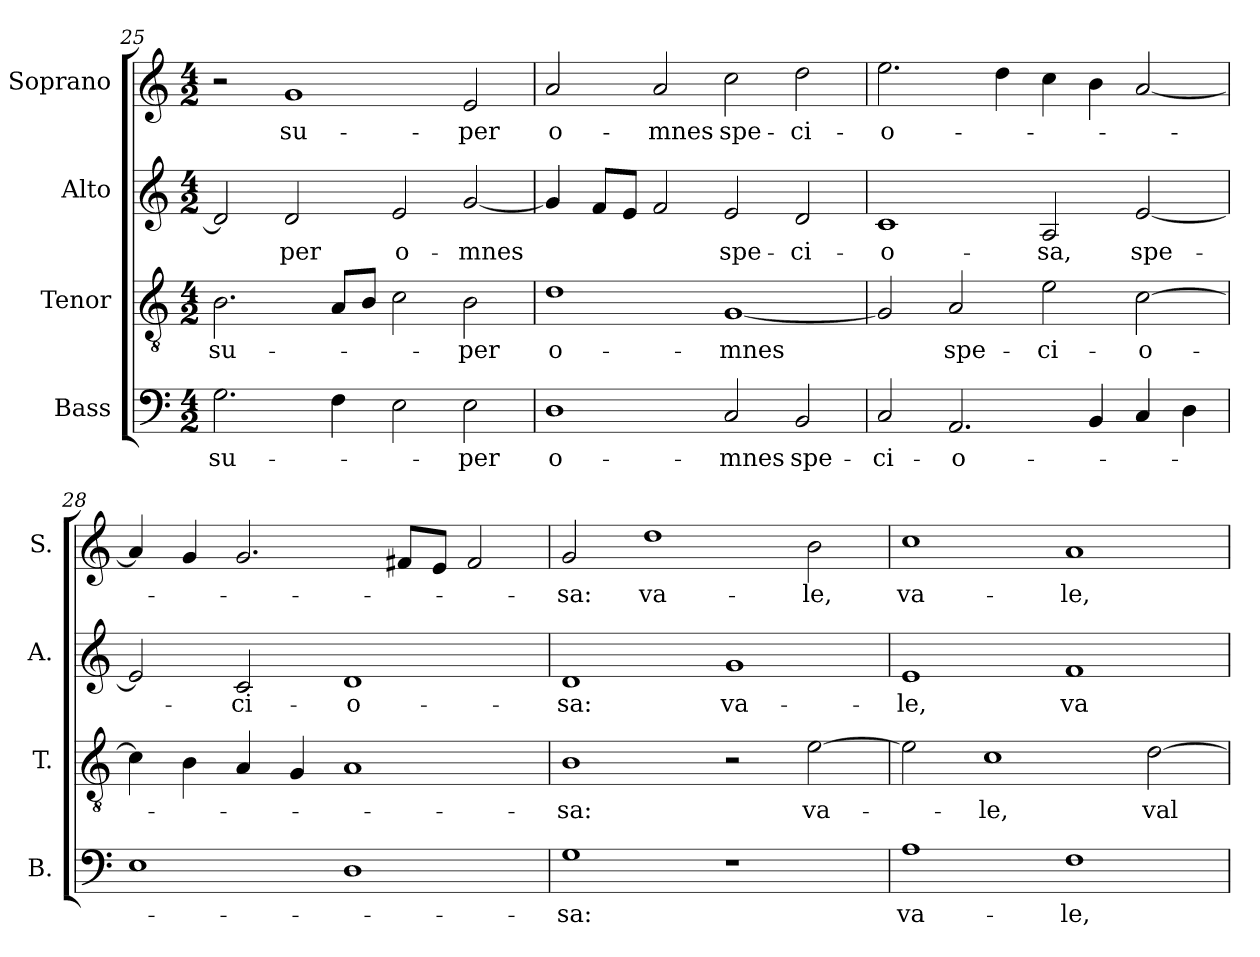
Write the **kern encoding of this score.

**kern	**text	**kern	**text	**kern	**text	**kern	**text
*part4	*part4	*part3	*part3	*part2	*part2	*part1	*part1
*staff4	*staff4	*staff3	*staff3	*staff2	*staff2	*staff1	*staff1
*I"Bass	*	*I"Tenor	*	*I"Alto	*	*I"Soprano	*
*I'B.	*	*I'T.	*	*I'A.	*	*I'S.	*
*clefF4	*	*clefGv2	*	*clefG2	*	*clefG2	*
*	*	*ITrd7c12	*	*	*	*	*
*k[]	*	*k[]	*	*k[]	*	*k[]	*
*C:	*	*C:	*	*C:	*	*C:	*
*M4/2	*	*M4/2	*	*M4/2	*	*M4/2	*
=25	=25	=25	=25	=25	=25	=25	=25
!	!LO:LY:b:color=#000000	!	!	!	!	!	!
!	!	!	!LO:LY:b:color=#000000	!	!	!	!
2.Gi\	su-	2.BBi\	su-	2di/]	.	2r	.
!	!	!	!	!	!LO:LY:b:color=#000000	!	!
!	!	!	!	!	!	!	!LO:LY:b:color=#000000
.	.	.	.	2di/	-per	1gi	su-
4Fi\	.	8AAi/L	.	.	.	.	.
.	.	8BBi/J	.	.	.	.	.
!	!	!	!	!	!LO:LY:b:color=#000000	!	!
2Ei\	.	2Ci\	.	2ei/	o-	.	.
!	!LO:LY:b:color=#000000	!	!	!	!	!	!
!	!	!	!LO:LY:b:color=#000000	!	!	!	!
!	!	!	!	!	!LO:LY:b:color=#000000	!	!
!	!	!	!	!	!	!	!LO:LY:b:color=#000000
2Ei\	-per	2BBi\	-per	[2gi/	-mnes	2ei/	-per
=26	=26	=26	=26	=26	=26	=26	=26
!	!LO:LY:b:color=#000000	!	!	!	!	!	!
!	!	!	!LO:LY:b:color=#000000	!	!	!	!
!	!	!	!	!	!	!	!LO:LY:b:color=#000000
1Di	o-	1Di	o-	4gi/]	.	2ai/	o-
.	.	.	.	8fi/L	.	.	.
.	.	.	.	8ei/J	.	.	.
!	!	!	!	!	!	!	!LO:LY:b:color=#000000
.	.	.	.	2fi/	.	2ai/	-mnes
!	!LO:LY:b:color=#000000	!	!	!	!	!	!
!	!	!	!LO:LY:b:color=#000000	!	!	!	!
!	!	!	!	!	!LO:LY:b:color=#000000	!	!
!	!	!	!	!	!	!	!LO:LY:b:color=#000000
2Ci/	-mnes	[1GGi	-mnes	2ei/	spe-	2cci\	spe-
!	!LO:LY:b:color=#000000	!	!	!	!	!	!
!	!	!	!	!	!LO:LY:b:color=#000000	!	!
!	!	!	!	!	!	!	!LO:LY:b:color=#000000
2BBi/	spe-	.	.	2di/	-ci-	2ddi\	-ci-
!!LO:LB:g=z
=27	=27	=27	=27	=27	=27	=27	=27
!	!LO:LY:b:color=#000000	!	!	!	!	!	!
!	!	!	!	!	!LO:LY:b:color=#000000	!	!
!	!	!	!	!	!	!	!LO:LY:b:color=#000000
2Ci/	-ci-	2GGi/]	.	1ci	-o-	2.eei\	-o-
!	!LO:LY:b:color=#000000	!	!	!	!	!	!
!	!	!	!LO:LY:b:color=#000000	!	!	!	!
2.AAi/	-o-	2AAi/	spe-	.	.	.	.
.	.	.	.	.	.	4ddi\	.
!	!	!	!LO:LY:b:color=#000000	!	!	!	!
!	!	!	!	!	!LO:LY:b:color=#000000	!	!
.	.	2Ei\	-ci-	2Ai/	-sa,	4cci\	.
4BBi/	.	.	.	.	.	4bi\	.
!	!	!	!LO:LY:b:color=#000000	!	!	!	!
!	!	!	!	!	!LO:LY:b:color=#000000	!	!
4Ci/	.	[2Ci\	-o-	[2ei/	spe-	[2ai/	.
4Di\	.	.	.	.	.	.	.
=28	=28	=28	=28	=28	=28	=28	=28
1Ei	.	4Ci\]	.	2ei/]	.	4ai/]	.
.	.	4BBi\	.	.	.	4gi/	.
!	!	!	!	!	!LO:LY:b:color=#000000	!	!
.	.	4AAi/	.	2ci/	-ci-	2.gi/	.
.	.	4GGi/	.	.	.	.	.
!	!	!	!	!	!LO:LY:b:color=#000000	!	!
1Di	.	1AAi	.	1di	-o-	.	.
.	.	.	.	.	.	8f#Xi/L	.
.	.	.	.	.	.	8ei/J	.
.	.	.	.	.	.	2f#i/	.
=29	=29	=29	=29	=29	=29	=29	=29
!	!LO:LY:b:color=#000000	!	!	!	!	!	!
!	!	!	!LO:LY:b:color=#000000	!	!	!	!
!	!	!	!	!	!LO:LY:b:color=#000000	!	!
!	!	!	!	!	!	!	!LO:LY:b:color=#000000
1Gi	-sa:	1BBi	-sa:	1di	-sa:	2gi/	-sa:
!	!	!	!	!	!	!	!LO:LY:b:color=#000000
.	.	.	.	.	.	1ddi	va-
!	!	!	!	!	!LO:LY:b:color=#000000	!	!
1r	.	2r	.	1gi	va-	.	.
!	!	!	!LO:LY:b:color=#000000	!	!	!	!
!	!	!	!	!	!	!	!LO:LY:b:color=#000000
.	.	[2Ei\	va-	.	.	2bi\	-le,
=30	=30	=30	=30	=30	=30	=30	=30
!	!LO:LY:b:color=#000000	!	!	!	!	!	!
!	!	!	!	!	!LO:LY:b:color=#000000	!	!
!	!	!	!	!	!	!	!LO:LY:b:color=#000000
1Ai	va-	2Ei\]	.	1ei	-le,	1cci	va-
!	!	!	!LO:LY:b:color=#000000	!	!	!	!
.	.	1Ci	-le,	.	.	.	.
!	!LO:LY:b:color=#000000	!	!	!	!	!	!
!	!	!	!	!	!LO:LY:b:color=#000000	!	!
!	!	!	!	!	!	!	!LO:LY:b:color=#000000
1Fi	-le,	.	.	1fi	va-	1ai	-le,
!	!	!	!LO:LY:b:color=#000000	!	!	!	!
.	.	[2Di\	val-	.	.	.	.
=	=	=	=	=	=	=	=
*-	*-	*-	*-	*-	*-	*-	*-
